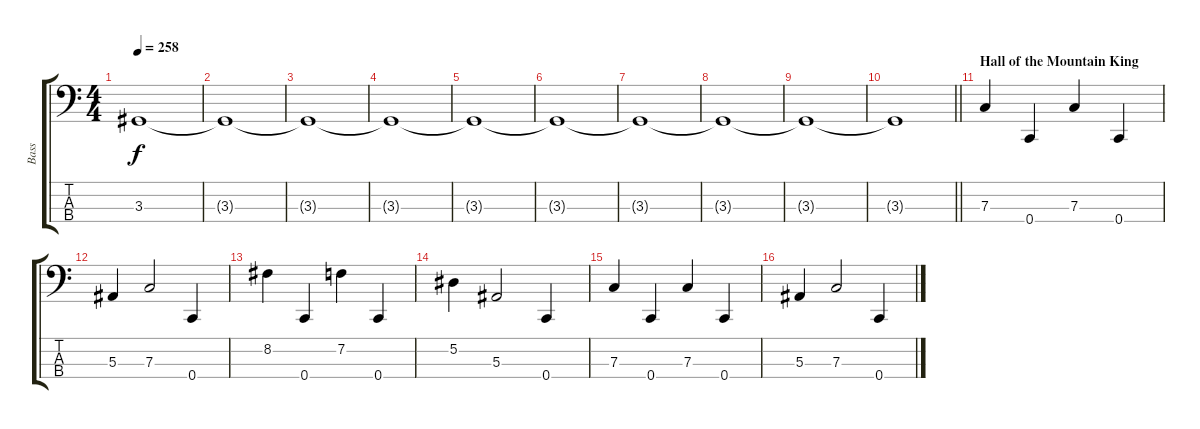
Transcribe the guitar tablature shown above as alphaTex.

\track ("Bass" "Bass") {instrument electricbassfinger}
\staff {score tabs}
\tuning (Eb2 Bb1 F1 C1) {hide}
\ts (4 4)
\tempo 258
\clef f4
\ks c
3.3{t}.1{dy f} |
3.3{t}.1 |
3.3{t}.1 |
3.3{t}.1 |
3.3{t}.1 |
3.3{t}.1 |
3.3{t}.1 |
3.3{t}.1 |
3.3{t}.1 |
\barLineRight lightlight
3.3{t}.1 |
\section ("" "Hall of the Mountain King")
7.3.4 0.4.4 7.3.4 0.4.4 |
5.3.4 7.3.2 0.4.4 |
8.2.4 0.4.4 7.2.4 0.4.4 |
5.2.4 5.3.2 0.4.4 |
7.3.4 0.4.4 7.3.4 0.4.4 |
5.3.4 7.3.2 0.4.4
